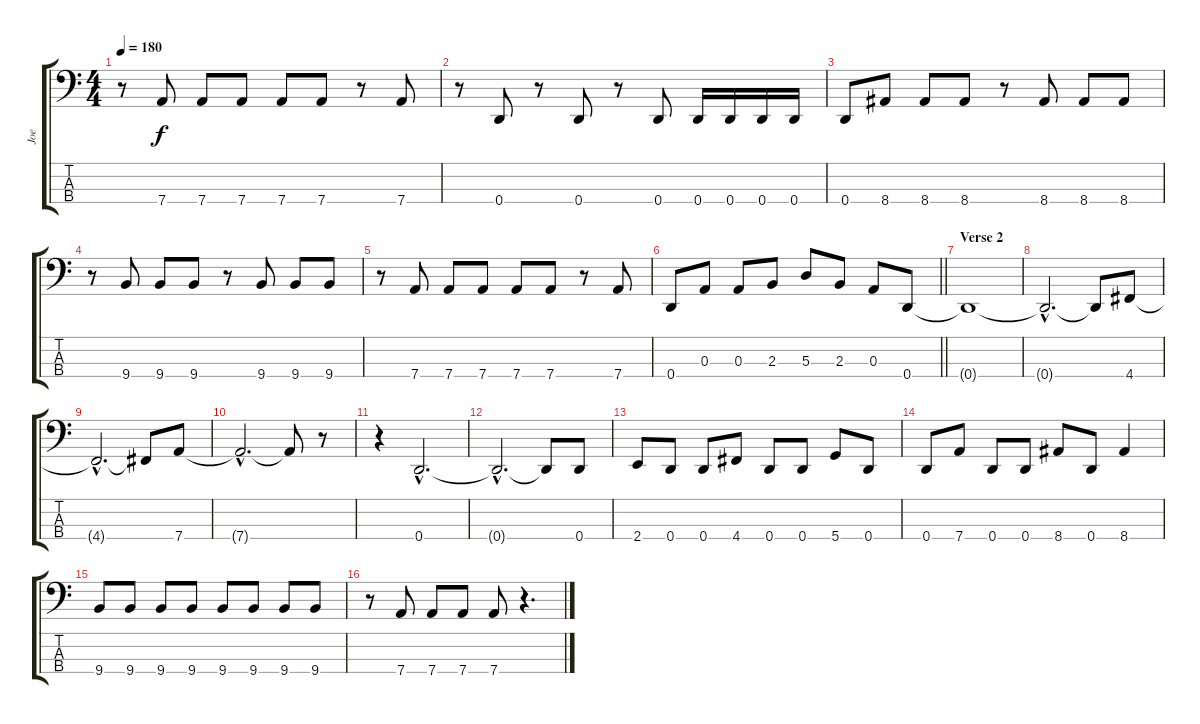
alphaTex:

\track ("Joe" "Joe") {instrument electricbasspick}
\staff {score tabs}
\tuning (G2 D2 A1 D1) {hide}
\ts (4 4)
\tempo 180
\clef f4
\ks c
r.8{dy f} 7.4.8 7.4.8 7.4.8 7.4.8 7.4.8 r.8 7.4.8 |
r.8 0.4.8 r.8 0.4.8 r.8 0.4.8 0.4.16 0.4.16 0.4.16 0.4.16 |
0.4.8 8.4.8 8.4.8 8.4.8 r.8 8.4.8 8.4.8 8.4.8 |
r.8 9.4.8 9.4.8 9.4.8 r.8 9.4.8 9.4.8 9.4.8 |
r.8 7.4.8 7.4.8 7.4.8 7.4.8 7.4.8 r.8 7.4.8 |
\barLineRight lightlight
0.4.8 0.3.8 0.3.8 2.3.8 5.3.8 2.3.8 0.3.8 0.4.8 |
\section ("" "Verse 2")
0.4{t}.1 |
0.4{hac t}.2{d} 0.4{t}.8 4.4.8 |
4.4{hac t}.2{d} 4.4{t}.8 7.4.8 |
7.4{hac t}.2{d} 7.4{t}.8 r.8 |
r.4 0.4{hac}.2{d} |
0.4{hac t}.2{d} 0.4{t}.8 0.4.8 |
2.4.8 0.4.8 0.4.8 4.4.8 0.4.8 0.4.8 5.4.8 0.4.8 |
0.4.8 7.4.8 0.4.8 0.4.8 8.4.8 0.4.8 8.4.4 |
9.4.8 9.4.8 9.4.8 9.4.8 9.4.8 9.4.8 9.4.8 9.4.8 |
r.8 7.4.8 7.4.8 7.4.8 7.4.8 r.4{d}
